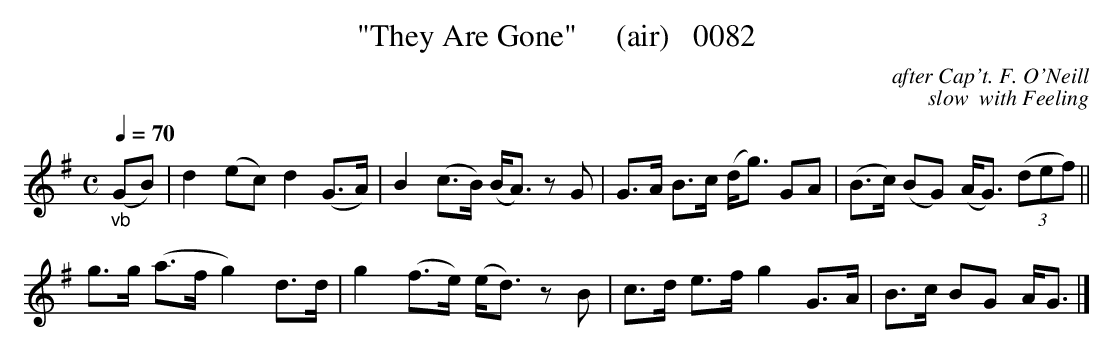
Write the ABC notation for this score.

X:1
T:"They Are Gone"     (air)   0082
C:after Cap't. F. O'Neill
C:slow  with Feeling
Q:1/4=70
M:C
L:1/8
K:G
"_vb"(GB)|d2(ec) d2(G3/2A/2)|B2(c3/2B/2) (B/2A3/2) zG|G3/2A/2 B3/2c/2 (d/2g3/2) GA|(B3/2c/2) (BG) (A/2G3/2)  (3(def)||
g3/2g/2 (a3/2f/2 g2)d3/2d/2|g2(f3/2e/2) (e/2d3/2) zB|c3/2d/2 e3/2f/2 g2G3/2A/2|B3/2c/2 BG A/2G3/2|]
